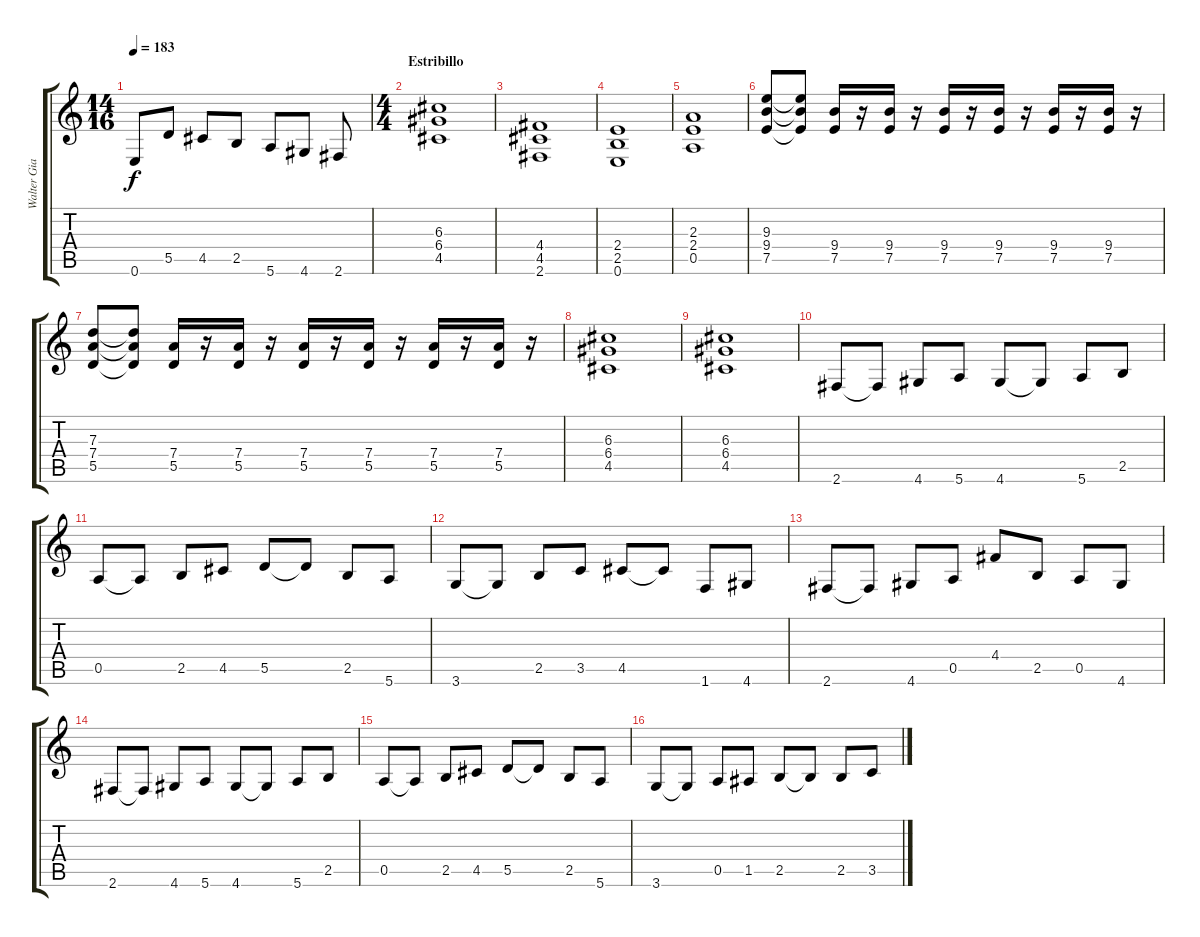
\track ("Walter Giardino" "Walter Gia") {instrument overdrivenguitar}
\staff {score tabs}
\tuning (E4 B3 G3 D3 A2 E2) {hide}
\ts (14 16)
\tempo 183
\clef g2
\ks c
0.6{t}.8{dy f} 5.5.8 4.5.8 2.5.8 5.6.8 4.6.8 2.6.8 |
\ts (4 4)
\section ("" "Estribillo")
(6.3 6.4 4.5).1 |
(4.4 4.5 2.6).1 |
(2.4 2.5 0.6).1 |
(2.3 2.4 0.5).1 |
(9.3 9.4 7.5).8 (9.3{t} 9.4{t} 7.5{t}).8 (9.4 7.5).16 r.16 (9.4 7.5).16 r.16 (9.4 7.5).16 r.16 (9.4 7.5).16 r.16 (9.4 7.5).16 r.16 (9.4 7.5).16 r.16 |
(7.3 7.4 5.5).8 (7.3{t} 7.4{t} 5.5{t}).8 (7.4 5.5).16 r.16 (7.4 5.5).16 r.16 (7.4 5.5).16 r.16 (7.4 5.5).16 r.16 (7.4 5.5).16 r.16 (7.4 5.5).16 r.16 |
(6.3 6.4 4.5).1 |
(6.3 6.4 4.5).1 |
2.6.8 2.6{t}.8 4.6.8 5.6.8 4.6.8 4.6{t}.8 5.6.8 2.5.8 |
0.5.8 0.5{t}.8 2.5.8 4.5.8 5.5.8 5.5{t}.8 2.5.8 5.6.8 |
3.6.8 3.6{t}.8 2.5.8 3.5.8 4.5.8 4.5{t}.8 1.6.8 4.6.8 |
2.6.8 2.6{t}.8 4.6.8 0.5.8 4.4.8 2.5.8 0.5.8 4.6.8 |
2.6.8 2.6{t}.8 4.6.8 5.6.8 4.6.8 4.6{t}.8 5.6.8 2.5.8 |
0.5.8 0.5{t}.8 2.5.8 4.5.8 5.5.8 5.5{t}.8 2.5.8 5.6.8 |
3.6.8 3.6{t}.8 0.5.8 1.5.8 2.5.8 2.5{t}.8 2.5.8 3.5.8
